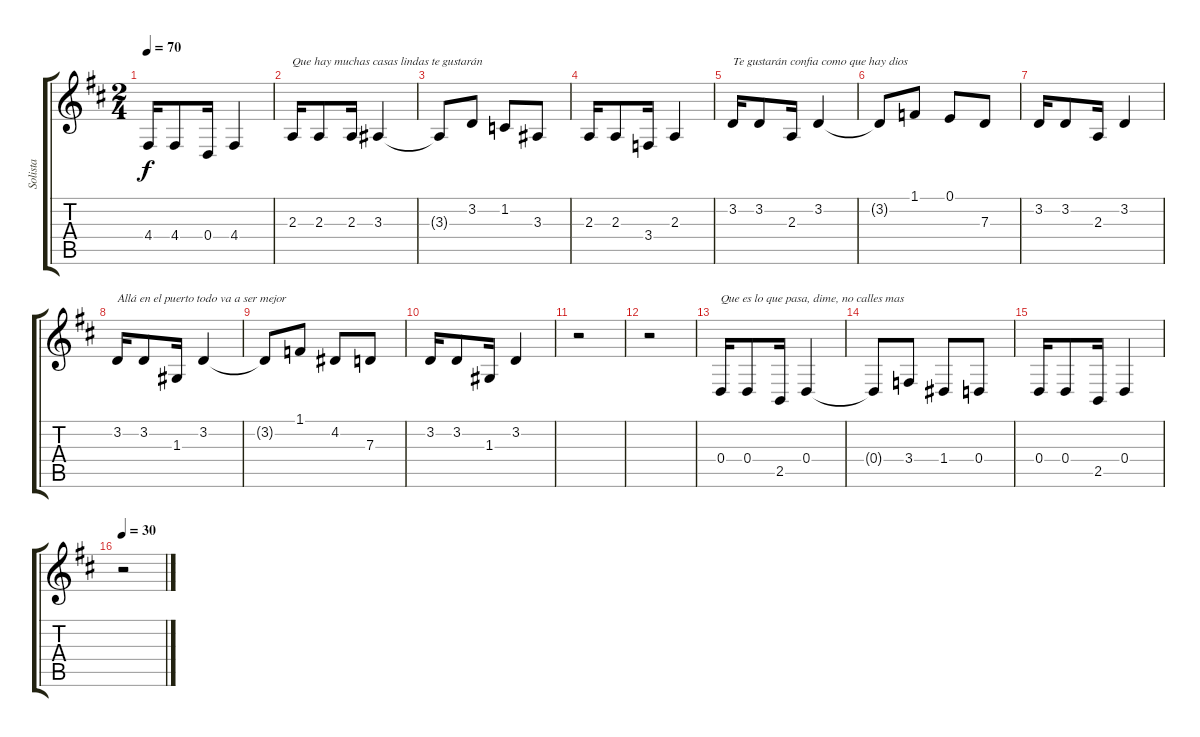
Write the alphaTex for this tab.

\track ("Solista" "Solista") {instrument synthstrings2}
\staff {score tabs}
\tuning (E4 B3 G3 D3 A2 E2) {hide}
\ts (2 4)
\tempo 70
\clef g2
\ks d
4.4.16{dy f} 4.4.8 0.4.16 4.4.4 |
2.3.16{txt "Que hay muchas casas lindas te gustarán"} 2.3.8 2.3.16 3.3.4 |
3.3{t}.8 3.2.8 1.2.8 3.3.8 |
2.3.16 2.3.8 3.4.16 2.3.4 |
3.2.16{txt "Te gustarán confia como que hay dios"} 3.2.8 2.3.16 3.2.4 |
3.2{t}.8 1.1.8 0.1.8 7.3.8 |
3.2.16 3.2.8 2.3.16 3.2.4 |
3.2.16{txt "Allá en el puerto todo va a ser mejor"} 3.2.8 1.3.16 3.2.4 |
3.2{t}.8 1.1.8 4.2.8 7.3.8 |
3.2.16 3.2.8 1.3.16 3.2.4 |
r.2 |
r.2 |
0.4.16{txt "Que es lo que pasa, dime, no calles mas"} 0.4.8 2.5.16 0.4.4 |
0.4{t}.8 3.4.8 1.4.8 0.4.8 |
0.4.16 0.4.8 2.5.16 0.4.4 |
\tempo 30
r.2
